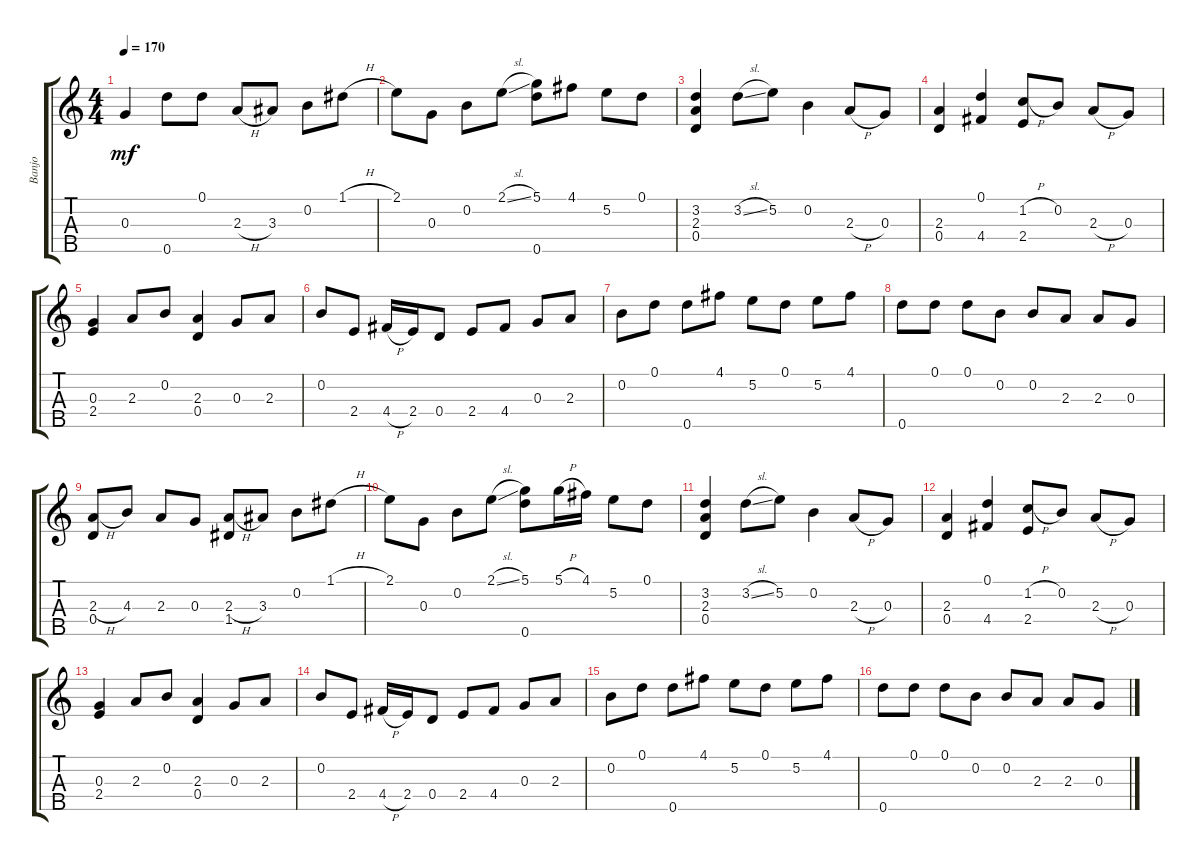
\track ("Banjo" "Banjo") {instrument banjo}
\staff {score tabs}
\tuning (D4 B3 G3 D3 D4) {hide}
\displaytranspose 12
\ts (4 4)
\tempo 170
\clef g2
\ks c
0.3.4{dy mf} 0.5.8 0.1.8 2.3{h}.8 3.3.8 0.2.8 1.1{h}.8 |
2.1.8 0.3.8 0.2.8 2.1{sl}.8 (5.1 0.5).8 4.1.8 5.2.8 0.1.8 |
(3.2 2.3 0.4).4 3.2{sl}.8 5.2.8 0.2.4 2.3{h}.8 0.3.8 |
(2.3 0.4).4 (0.1 4.4).4 (1.2{h} 2.4).8 0.2.8 2.3{h}.8 0.3.8 |
(0.3 2.4).4 2.3.8 0.2.8 (2.3 0.4).4 0.3.8 2.3.8 |
0.2.8 2.4.8 4.4{h}.16 2.4.16 0.4.8 2.4.8 4.4.8 0.3.8 2.3.8 |
0.2.8 0.1.8 0.5.8 4.1.8 5.2.8 0.1.8 5.2.8 4.1.8 |
0.5.8 0.1.8 0.1.8 0.2.8 0.2.8 2.3.8 2.3.8 0.3.8 |
(2.3{h} 0.4).8 4.3.8 2.3.8 0.3.8 (2.3{h} 1.4).8 3.3.8 0.2.8 1.1{h}.8 |
2.1.8 0.3.8 0.2.8 2.1{sl}.8 (5.1 0.5).8 5.1{h}.16 4.1.16 5.2.8 0.1.8 |
(3.2 2.3 0.4).4 3.2{sl}.8 5.2.8 0.2.4 2.3{h}.8 0.3.8 |
(2.3 0.4).4 (0.1 4.4).4 (1.2{h} 2.4).8 0.2.8 2.3{h}.8 0.3.8 |
(0.3 2.4).4 2.3.8 0.2.8 (2.3 0.4).4 0.3.8 2.3.8 |
0.2.8 2.4.8 4.4{h}.16 2.4.16 0.4.8 2.4.8 4.4.8 0.3.8 2.3.8 |
0.2.8 0.1.8 0.5.8 4.1.8 5.2.8 0.1.8 5.2.8 4.1.8 |
0.5.8 0.1.8 0.1.8 0.2.8 0.2.8 2.3.8 2.3.8 0.3.8
